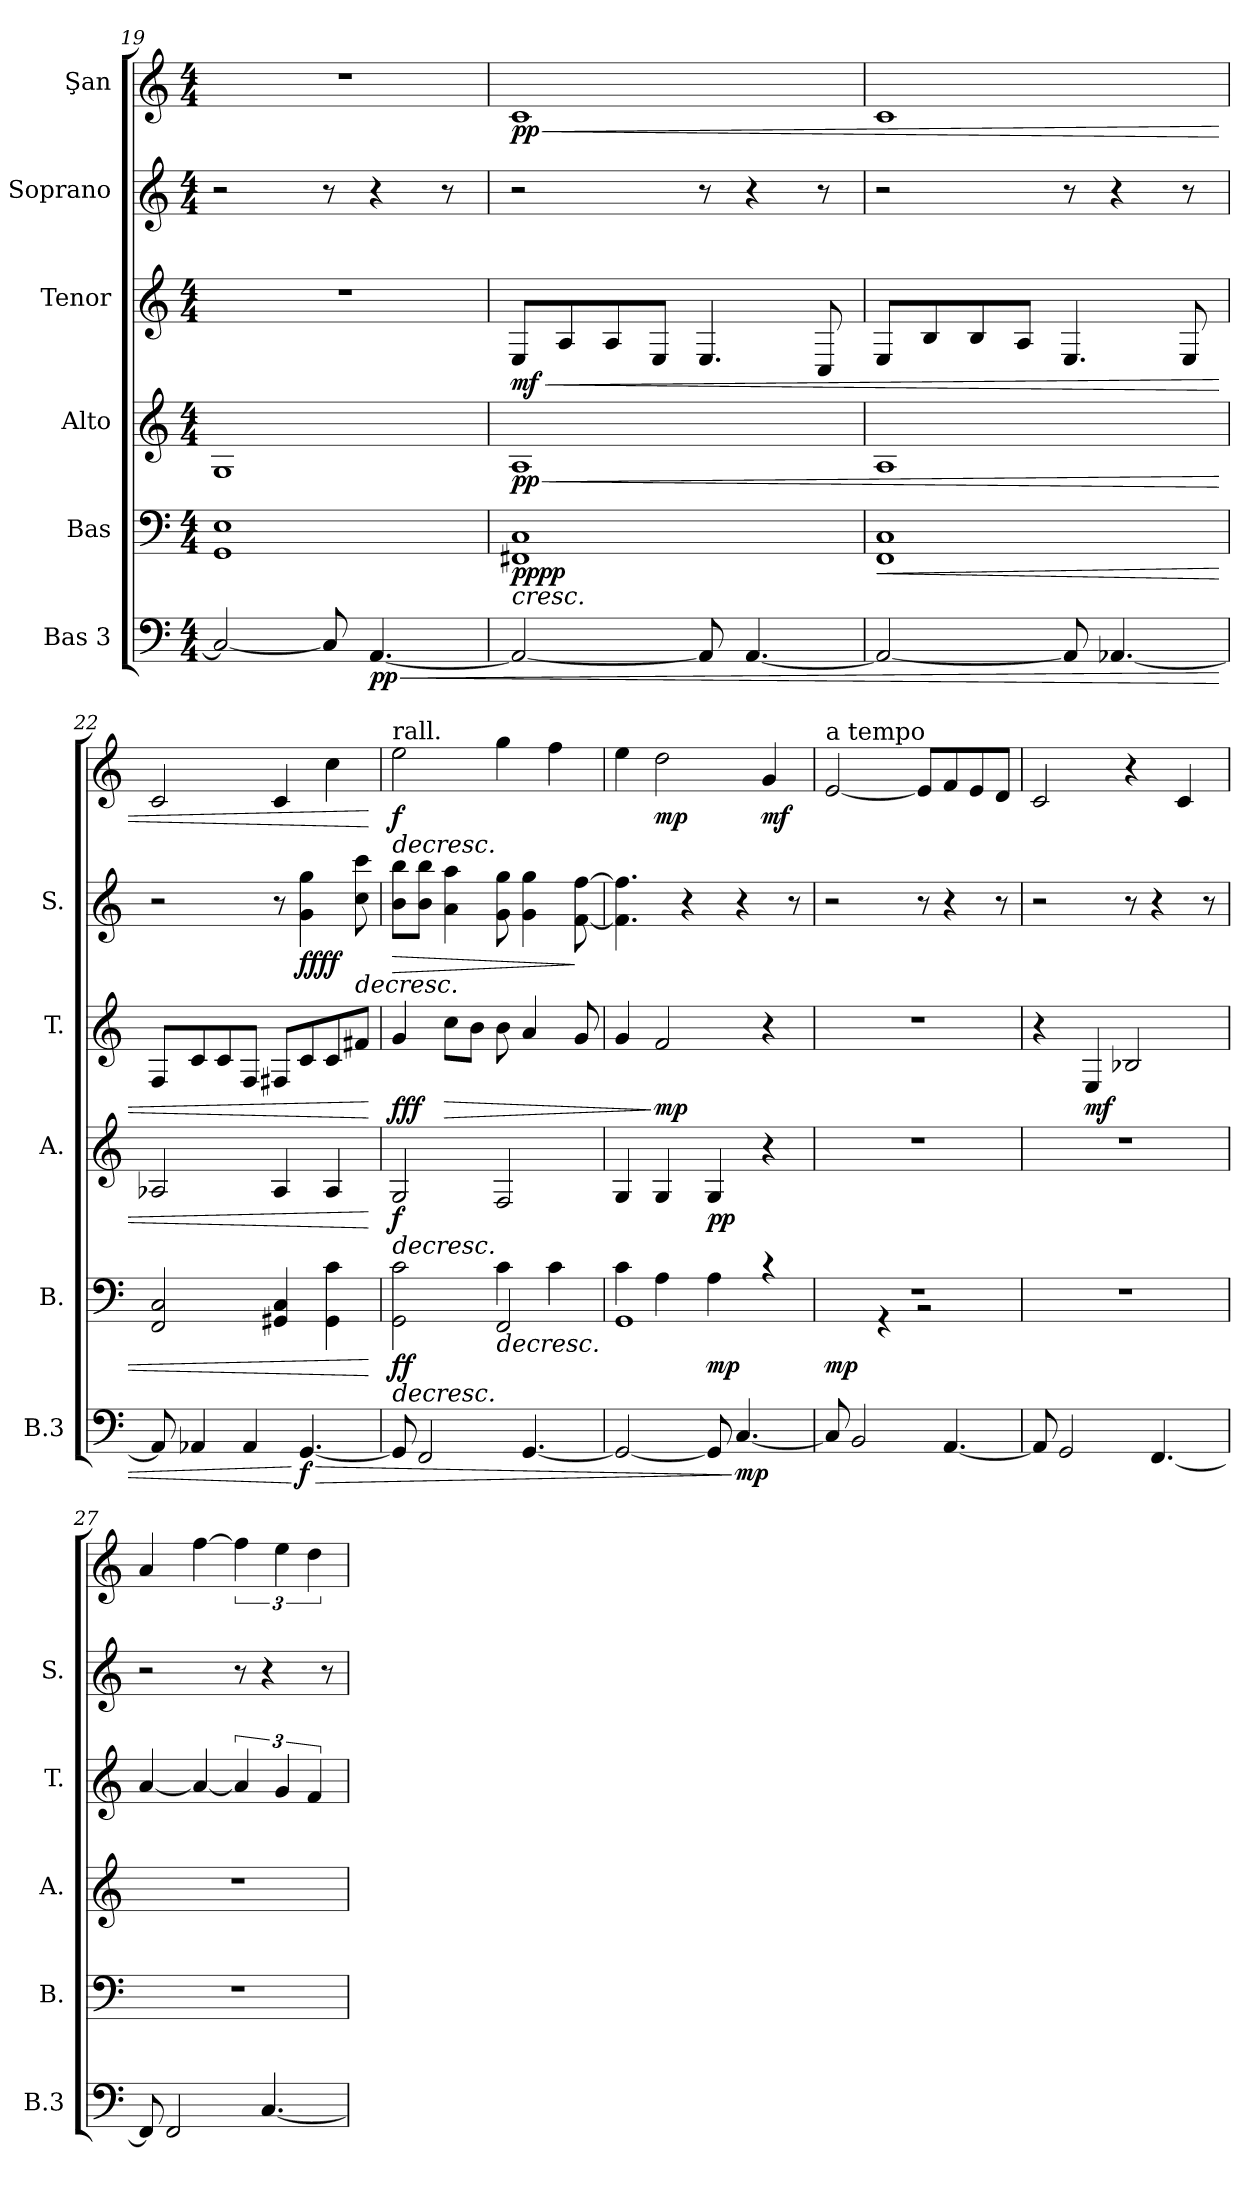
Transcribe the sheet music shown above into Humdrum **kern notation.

**kern	**dynam	**kern	**dynam	**kern	**dynam	**kern	**dynam	**kern	**dynam	**kern	**dynam
*part6	*part6	*part5	*part5	*part4	*part4	*part3	*part3	*part2	*part2	*part1	*part1
*staff6	*staff6	*staff5	*staff5	*staff4	*staff4	*staff3	*staff3	*staff2	*staff2	*staff1	*staff1
*I"Bas 3	*	*I"Bas	*	*I"Alto	*	*I"Tenor	*	*I"Soprano	*	*I"Şan	*
*I'B.3	*	*I'B.	*	*I'A.	*	*I'T.	*	*I'S.	*	*	*
*clefF4	*	*clefF4	*	*clefG2	*	*clefG2	*	*clefG2	*	*clefG2	*
*k[]	*	*k[]	*	*k[]	*	*k[]	*	*k[]	*	*k[]	*
*M4/4	*	*M4/4	*	*M4/4	*	*M4/4	*	*M4/4	*	*M4/4	*
=19	=19	=19	=19	=19	=19	=19	=19	=19	=19	=19	=19
2C/_	.	1GG 1E	.	1G	.	1r	.	2r	.	1r	.
8C/]	.	.	.	.	.	.	.	8r	.	.	.
!	!LO:HP:b	!	!	!	!	!	!	!	!	!	!
!	!LO:DY:n=1:b	!	!	!	!	!	!	!	!	!	!
[4.AA/	< pp	.	.	.	.	.	.	4r	.	.	.
.	.	.	.	.	.	.	.	8r	.	.	.
=20	=20	=20	=20	=20	=20	=20	=20	=20	=20	=20	=20
!	!	!	!LO:HP:b	!	!LO:HP:b	!	!LO:HP:b	!	!	!	!LO:HP:b
!	!	!	!LO:DY:n=1:b	!	!	!	!	!	!	!	!
!	!	!	!LO:DY:n=2:b	!	!LO:DY:n=1:b	!	!LO:DY:n=1:b	!	!	!	!LO:DY:n=1:b
2AA/_	.	1FF#X 1C	< pp pp	1A	< pp	8E/L	< mf	2r	.	1c	< pp
.	.	.	.	.	.	8A/	.	.	.	.	.
.	.	.	.	.	.	8A/	.	.	.	.	.
.	.	.	.	.	.	8E/J	.	.	.	.	.
8AA/]	.	.	.	.	.	4.E/	.	8r	.	.	.
[4.AA/	.	.	.	.	.	.	.	4r	.	.	.
.	.	.	.	.	.	8C/	.	8r	.	.	.
!!LO:LB:g=z
=21	=21	=21	=21	=21	=21	=21	=21	=21	=21	=21	=21
!	!	!	!LO:HP:b	!	!	!	!	!	!	!	!
2AA/_	.	1FF 1C	<	1A	.	8E/L	.	2r	.	1c	.
.	.	.	.	.	.	8B/	.	.	.	.	.
.	.	.	.	.	.	8B/	.	.	.	.	.
.	.	.	.	.	.	8A/J	.	.	.	.	.
8AA/]	.	.	.	.	.	4.E/	.	8r	.	.	.
[4.AA-X/	.	.	.	.	.	.	.	4r	.	.	.
.	.	.	.	.	.	8E/	.	8r	.	.	.
=22	=22	=22	=22	=22	=22	=22	=22	=22	=22	=22	=22
8AA-/]	.	2FF/ 2C/	.	2A-X/	.	8F/L	.	2r	.	2c/	.
4AA-X/	.	.	.	.	.	8c/	.	.	.	.	.
.	.	.	.	.	.	8c/	.	.	.	.	.
4AA-/	.	.	.	.	.	8F/J	.	.	.	.	.
.	.	4GG#X/ 4C/	.	4A-/	.	8F#X/L	.	8r	.	4c/	.
!	!LO:HP:n=1:b	!	!	!	!	!	!	!	!	!	!
!	!LO:DY:n=1:b	!	!	!	!	!	!	!	!LO:DY:b	!	!
!	!	!	!	!	!	!	!	!	!LO:DY:n=1:b	!	!
[4.GG/	[ > f	.	.	.	.	8c/	.	4g\ 4gg\	ff ff	.	.
.	.	4GG#\ 4c\	.	4A-/	.	8c/	.	.	.	4cc\	.
!	!	!	!	!	!	!	!	!	!LO:HP:b	!	!
.	.	.	.	.	.	8f#X/J	.	8cc\ 8ccc\	>	.	.
.	.	.	[ [	.	[	.	[	.	.	.	[
=23	=23	=23	=23	=23	=23	=23	=23	=23	=23	=23	=23
!	!	!	!	!	!	!	!	!	!	!LO:TX:a:t=rall.	!
!	!	!	!LO:HP:b	!	!LO:HP:b	!	!	!	!LO:HP:b	!	!LO:HP:b
*	*	*^	*	*	*	*	*	*	*	*	*
!	!	!	!	!LO:DY:n=1:b	!	!	!	!	!	!	!	!
!	!	!	!	!LO:DY:n=2:b	!	!LO:DY:n=1:b	!	!LO:DY:b	!	!	!	!LO:DY:n=1:b
8GG/]	.	2GG\ 2c\	2ryy	> f f	2G/	> f	4g/	fff	8b\ 8bb\L	>	2ee\	> f
2FF/	.	.	.	.	.	.	.	.	8b\ 8bb\J	.	.	.
!	!	!	!	!	!	!	!	!LO:HP:b	!	!	!	!
.	.	.	.	.	.	.	8cc\L	>	4a\ 4aa\	.	.	.
.	.	.	.	.	.	.	8b\J	.	.	.	.	.
!	!	!	!	!LO:HP:b	!	!	!	!	!	!	!	!
.	.	4c\	2FF/	>	2F/	.	8b\	.	8g\ 8gg\	.	4gg\	.
[4.GG/	.	.	.	.	.	.	4a/	.	4g\ 4gg\	.	.	.
.	.	4c\	.	.	.	.	.	.	.	.	4ff\	.
!	!	!	!	!	!	!	!	!	!	!LO:DY:n=1:b	!	!
!	!	!	!	!	!	!	!	!	!	!LO:DY:n=2:b	!	!
.	.	.	.	.	.	.	8g/	.	[8f\ [8ff\	] ] mp mp	.	.
=24	=24	=24	=24	=24	=24	=24	=24	=24	=24	=24	=24	=24
2GG/_	.	4c\	1GG	.	4G/	.	4g/	.	4.f\] 4.ff\]	.	4ee\	.
!	!	!	!	!	!	!	!	!LO:DY:n=1:b	!	!	!	!LO:DY:b
.	.	4A\	.	.	4G/	.	2f/	] mp	.	.	2dd\	mp
.	.	.	.	.	.	.	.	.	4r	.	.	.
!	!	!	!	!LO:DY:b	!	!LO:DY:b	!	!	!	!	!	!
8GG/]	.	4A\	.	mp	4G/	pp	.	.	.	.	.	.
!	!LO:DY:n=1:b	!	!	!	!	!	!	!	!	!	!	!
[4.C/	] mp	.	.	.	.	.	.	.	4r	.	.	.
!	!	!	!	!	!	!	!	!	!	!	!	!LO:DY:n=1:b
.	.	4r	.	]	4r	]	4r	.	.	.	4g/	] mf
.	.	.	.	.	.	.	.	.	8r	.	.	.
*	*	*v	*v	*	*	*	*	*	*	*	*	*
.	.	.	]	.	.	.	.	.	.	.	.
!!LO:PB:g=z
=25	=25	=25	=25	=25	=25	=25	=25	=25	=25	=25	=25
*	*	*^	*	*	*	*	*	*	*	*	*
!	!	!	!	!	!	!	!	!	!	!	!LO:TX:a:t=a tempo	!
!	!	!	!	!LO:DY:b	!	!	!	!	!	!	!	!
8C/]	.	1r	4ryy	mp	1r	.	1r	.	2r	.	[2e/	.
2BB/	.	.	.	.	.	.	.	.	.	.	.	.
.	.	.	4r	.	.	.	.	.	.	.	.	.
.	.	.	2r	.	.	.	.	.	8r	.	8e/L]	.
[4.AA/	.	.	.	.	.	.	.	.	4r	.	8f/	.
.	.	.	.	.	.	.	.	.	.	.	8e/	.
.	.	.	.	.	.	.	.	.	8r	.	8d/J	.
*	*	*v	*v	*	*	*	*	*	*	*	*	*
=26	=26	=26	=26	=26	=26	=26	=26	=26	=26	=26	=26
8AA/]	.	1r	.	1r	.	4r	.	2r	.	2c/	.
2GG/	.	.	.	.	.	.	.	.	.	.	.
!	!	!	!	!	!	!	!LO:DY:b	!	!	!	!
.	.	.	.	.	.	4E/	mf	.	.	.	.
.	.	.	.	.	.	2B-X/	.	8r	.	4r	.
[4.FF/	.	.	.	.	.	.	.	4r	.	.	.
.	.	.	.	.	.	.	.	.	.	4c/	.
.	.	.	.	.	.	.	.	8r	.	.	.
=27	=27	=27	=27	=27	=27	=27	=27	=27	=27	=27	=27
8FF/]	.	1r	.	1r	.	[4a/	.	2r	.	4a/	.
2FF/	.	.	.	.	.	.	.	.	.	.	.
.	.	.	.	.	.	4a/_	.	.	.	[4ff\	.
.	.	.	.	.	.	6a/]	.	8r	.	6ff\]	.
[4.C/	.	.	.	.	.	.	.	4r	.	.	.
.	.	.	.	.	.	6g/	.	.	.	6ee\	.
.	.	.	.	.	.	6f/	.	.	.	6dd\	.
.	.	.	.	.	.	.	.	8r	.	.	.
=	=	=	=	=	=	=	=	=	=	=	=
*-	*-	*-	*-	*-	*-	*-	*-	*-	*-	*-	*-
